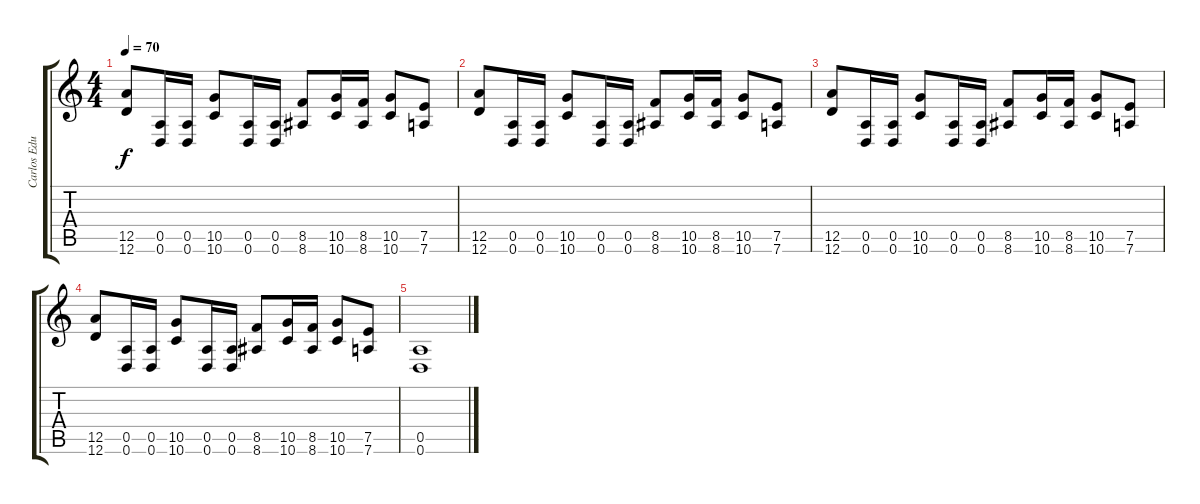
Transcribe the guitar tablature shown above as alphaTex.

\track ("Carlos Eduardo [Guit]" "Carlos Edu") {instrument overdrivenguitar}
\staff {score tabs}
\tuning (E4 B3 G3 D3 A2 D2) {hide}
\ts (4 4)
\tempo 70
\clef g2
\ks c
(12.5 12.6).8{dy f} (0.5 0.6).16 (0.5 0.6).16 (10.5 10.6).8 (0.5 0.6).16 (0.5 0.6).16 (8.5 8.6).8 (10.5 10.6).16 (8.5 8.6).16 (10.5 10.6).8 (7.5 7.6).8 |
(12.5 12.6).8 (0.5 0.6).16 (0.5 0.6).16 (10.5 10.6).8 (0.5 0.6).16 (0.5 0.6).16 (8.5 8.6).8 (10.5 10.6).16 (8.5 8.6).16 (10.5 10.6).8 (7.5 7.6).8 |
(12.5 12.6).8 (0.5 0.6).16 (0.5 0.6).16 (10.5 10.6).8 (0.5 0.6).16 (0.5 0.6).16 (8.5 8.6).8 (10.5 10.6).16 (8.5 8.6).16 (10.5 10.6).8 (7.5 7.6).8 |
(12.5 12.6).8 (0.5 0.6).16 (0.5 0.6).16 (10.5 10.6).8 (0.5 0.6).16 (0.5 0.6).16 (8.5 8.6).8 (10.5 10.6).16 (8.5 8.6).16 (10.5 10.6).8 (7.5 7.6).8 |
(0.5 0.6).1
